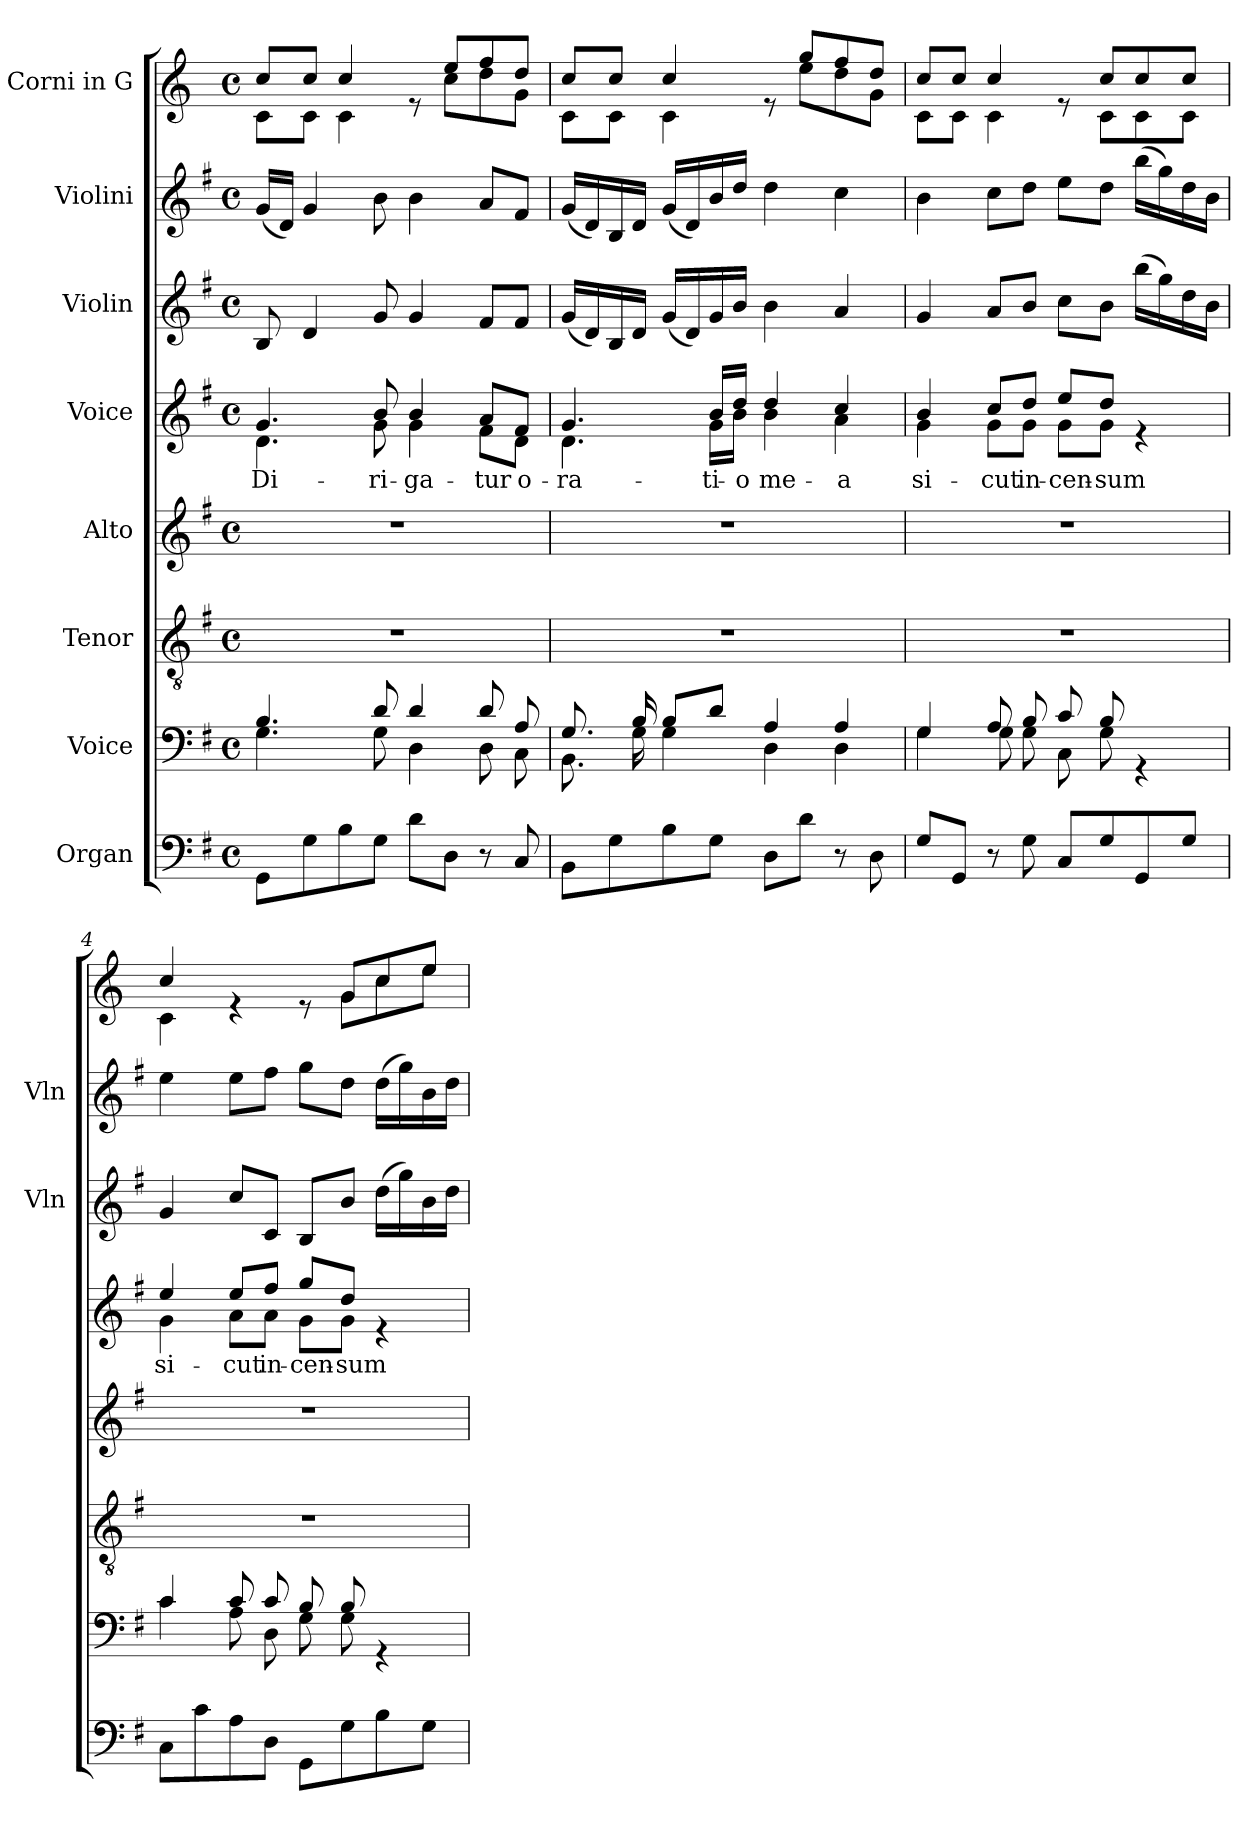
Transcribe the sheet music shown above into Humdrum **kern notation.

**kern	**kern	**kern	**kern	**kern	**text	**kern	**kern	**kern
*part8	*part7	*part6	*part5	*part4	*part4	*part3	*part2	*part1
*staff8	*staff7	*staff6	*staff5	*staff4	*staff4	*staff3	*staff2	*staff1
*I"Organ	*I"Voice	*I"Tenor	*I"Alto	*I"Voice	*	*I"Violin	*I"Violini	*I"Corni in G
*	*	*	*	*	*	*I'Vln	*I'Vln	*
*clefF4	*clefF4	*clefGv2	*clefG2	*clefG2	*	*clefG2	*clefG2	*clefG2
*	*	*	*	*	*	*	*	*ITrd3c5
*k[f#]	*k[f#]	*k[f#]	*k[f#]	*k[f#]	*	*k[f#]	*k[f#]	*k[f#]
*M4/4	*M4/4	*M4/4	*M4/4	*M4/4	*	*M4/4	*M4/4	*M4/4
*met(c)	*met(c)	*met(c)	*met(c)	*met(c)	*	*met(c)	*met(c)	*met(c)
*MM70	*MM70	*MM70	*MM70	*MM70	*	*MM70	*MM70	*MM70
=1	=1	=1	=1	=1	=1	=1	=1	=1
*	*^	*	*	*	*	*	*	*
!	!	!	!	!	!	!	!	!	!LO:TX:a:B:t=[
!	!	!	!	!	!	!	!	!	!LO:TX:a:B:t=] Moderato
!	!	!	!	!	!	!LO:LY:b	!	!	!
*	*	*	*	*	*^	*	*	*	*^
8GG\L	4.B/	4.G\	1r	1r	4.g/	4.d\	Di-	8B/	(16g/LL	8g/L	8G\L
.	.	.	.	.	.	.	.	.	16d/JJ)	.	.
8G\	.	.	.	.	.	.	.	4d/	4g/	8g/J	8G\J
8B\	.	.	.	.	.	.	.	.	.	4g/	4G\
!	!	!	!	!	!	!	!LO:LY:b	!	!	!	!
8G\J	8d/	8G\	.	.	8b/	8g\	-ri-	8g/	8b\	.	.
!	!	!	!	!	!	!	!LO:LY:b	!	!	!	!
8d\L	4d/	4D\	.	.	4b/	4g\	-ga-	4g/	4b\	8re	8ryy
8D\J	.	.	.	.	.	.	.	.	.	8b/L	8g\L
!	!	!	!	!	!	!	!LO:LY:b	!	!	!	!
8r	8d/	8D\	.	.	8a/L	8f#\L	-tur	8f#/L	8a/L	8cc/	8a\
!	!	!	!	!	!	!	!LO:LY:b	!	!	!	!
8C/	8A/	8C\	.	.	8f#/J	8d\J	o-	8f#/J	8f#/J	8a/J	8d\J
=2	=2	=2	=2	=2	=2	=2	=2	=2	=2	=2	=2
!	!	!	!	!	!	!	!LO:LY:b	!	!	!	!
8BB\L	8.G/	8.BB\	1r	1r	4.g/	4.d\	-ra-	(16g/LL	(16g/LL	8g/L	8G\L
.	.	.	.	.	.	.	.	16d/)	16d/)	.	.
8G\	.	.	.	.	.	.	.	16B/	16B/	8g/J	8G\J
.	16B/	16G\	.	.	.	.	.	16d/JJ	16d/JJ	.	.
8B\	8B/L	4G\	.	.	.	.	.	(16g/LL	(16g/LL	4g/	4G\
.	.	.	.	.	.	.	.	16d/)	16d/)	.	.
!	!	!	!	!	!	!	!LO:LY:b	!	!	!	!
8G\J	8d/J	.	.	.	16b/LL	16g\LL	-ti-	16g/	16b/	.	.
!	!	!	!	!	!	!	!LO:LY:b	!	!	!	!
.	.	.	.	.	16dd/JJ	16b\JJ	-o	16b/JJ	16dd/JJ	.	.
!	!	!	!	!	!	!	!LO:LY:b	!	!	!	!
8D\L	4A/	4D\	.	.	4dd/	4b\	me-	4b\	4dd\	8re	8ryy
8d\J	.	.	.	.	.	.	.	.	.	8dd/L	8b\L
!	!	!	!	!	!	!	!LO:LY:b	!	!	!	!
8r	4A/	4D\	.	.	4cc/	4a\	-a	4a/	4cc\	8cc/	8a\
8D\	.	.	.	.	.	.	.	.	.	8a/J	8d\J
=3	=3	=3	=3	=3	=3	=3	=3	=3	=3	=3	=3
!	!	!	!	!	!	!	!LO:LY:b	!	!	!	!
8G/L	4G/	4G\	1r	1r	4b/	4g\	si-	4g/	4b\	8g/L	8G\L
8GG/J	.	.	.	.	.	.	.	.	.	8g/J	8G\J
!	!	!	!	!	!	!	!LO:LY:b	!	!	!	!
8r	8A/	8G\	.	.	8cc/L	8g\L	-cut	8a/L	8cc\L	4g/	4G\
!	!	!	!	!	!	!	!LO:LY:b	!	!	!	!
8G\	8B/	8G\	.	.	8dd/J	8g\J	in-	8b/J	8dd\J	.	.
!	!	!	!	!	!	!	!LO:LY:b	!	!	!	!
8C/L	8c/	8C\	.	.	8ee/L	8g\L	-cen-	8cc\L	8ee\L	8re	8ryy
!	!	!	!	!	!	!	!LO:LY:b	!	!	!	!
8G/	8B/	8G\	.	.	8dd/J	8g\J	-sum	8b\J	8dd\J	8g/L	8G\L
8GG/	4rGG	4ryy	.	.	4re	4ryy	.	(16bb\LL	(16bb\LL	8g/	8G\
.	.	.	.	.	.	.	.	16gg\)	16gg\)	.	.
8G/J	.	.	.	.	.	.	.	16dd\	16dd\	8g/J	8G\J
.	.	.	.	.	.	.	.	16b\JJ	16b\JJ	.	.
!!LO:LB:g=z	!!
=4	=4	=4	=4	=4	=4	=4	=4	=4	=4	=4	=4
!	!	!	!	!	!	!	!LO:LY:b	!	!	!	!
8C\L	4c/	4c\	1r	1r	4ee/	4g\	si-	4g/	4ee\	4g/	4G\
8c\	.	.	.	.	.	.	.	.	.	.	.
!	!	!	!	!	!	!	!LO:LY:b	!	!	!	!
8A\	8c/	8A\	.	.	8ee/L	8a\L	-cut	8cc/L	8ee\L	4re	4.ryy
!	!	!	!	!	!	!	!LO:LY:b	!	!	!	!
8D\J	8c/	8D\	.	.	8ff#/J	8a\J	in-	8c/J	8ff#\J	.	.
!	!	!	!	!	!	!	!LO:LY:b	!	!	!	!
8GG\L	8B/	8G\	.	.	8gg/L	8g\L	-cen-	8B/L	8gg\L	8re	.
!	!	!	!	!	!	!	!LO:LY:b	!	!	!	!
8G\	8B/	8G\	.	.	8dd/J	8g\J	-sum	8b/J	8dd\J	8d/L	8d\L
8B\	4rGG	4ryy	.	.	4re	4ryy	.	(16dd\LL	(16dd\LL	8g/	8g\
.	.	.	.	.	.	.	.	16gg\)	16gg\)	.	.
8G\J	.	.	.	.	.	.	.	16b\	16b\	8b/J	8b\J
.	.	.	.	.	.	.	.	16dd\JJ	16dd\JJ	.	.
*	*v	*v	*	*	*v	*v	*	*	*	*v	*v
=	=	=	=	=	=	=	=	=
*-	*-	*-	*-	*-	*-	*-	*-	*-
